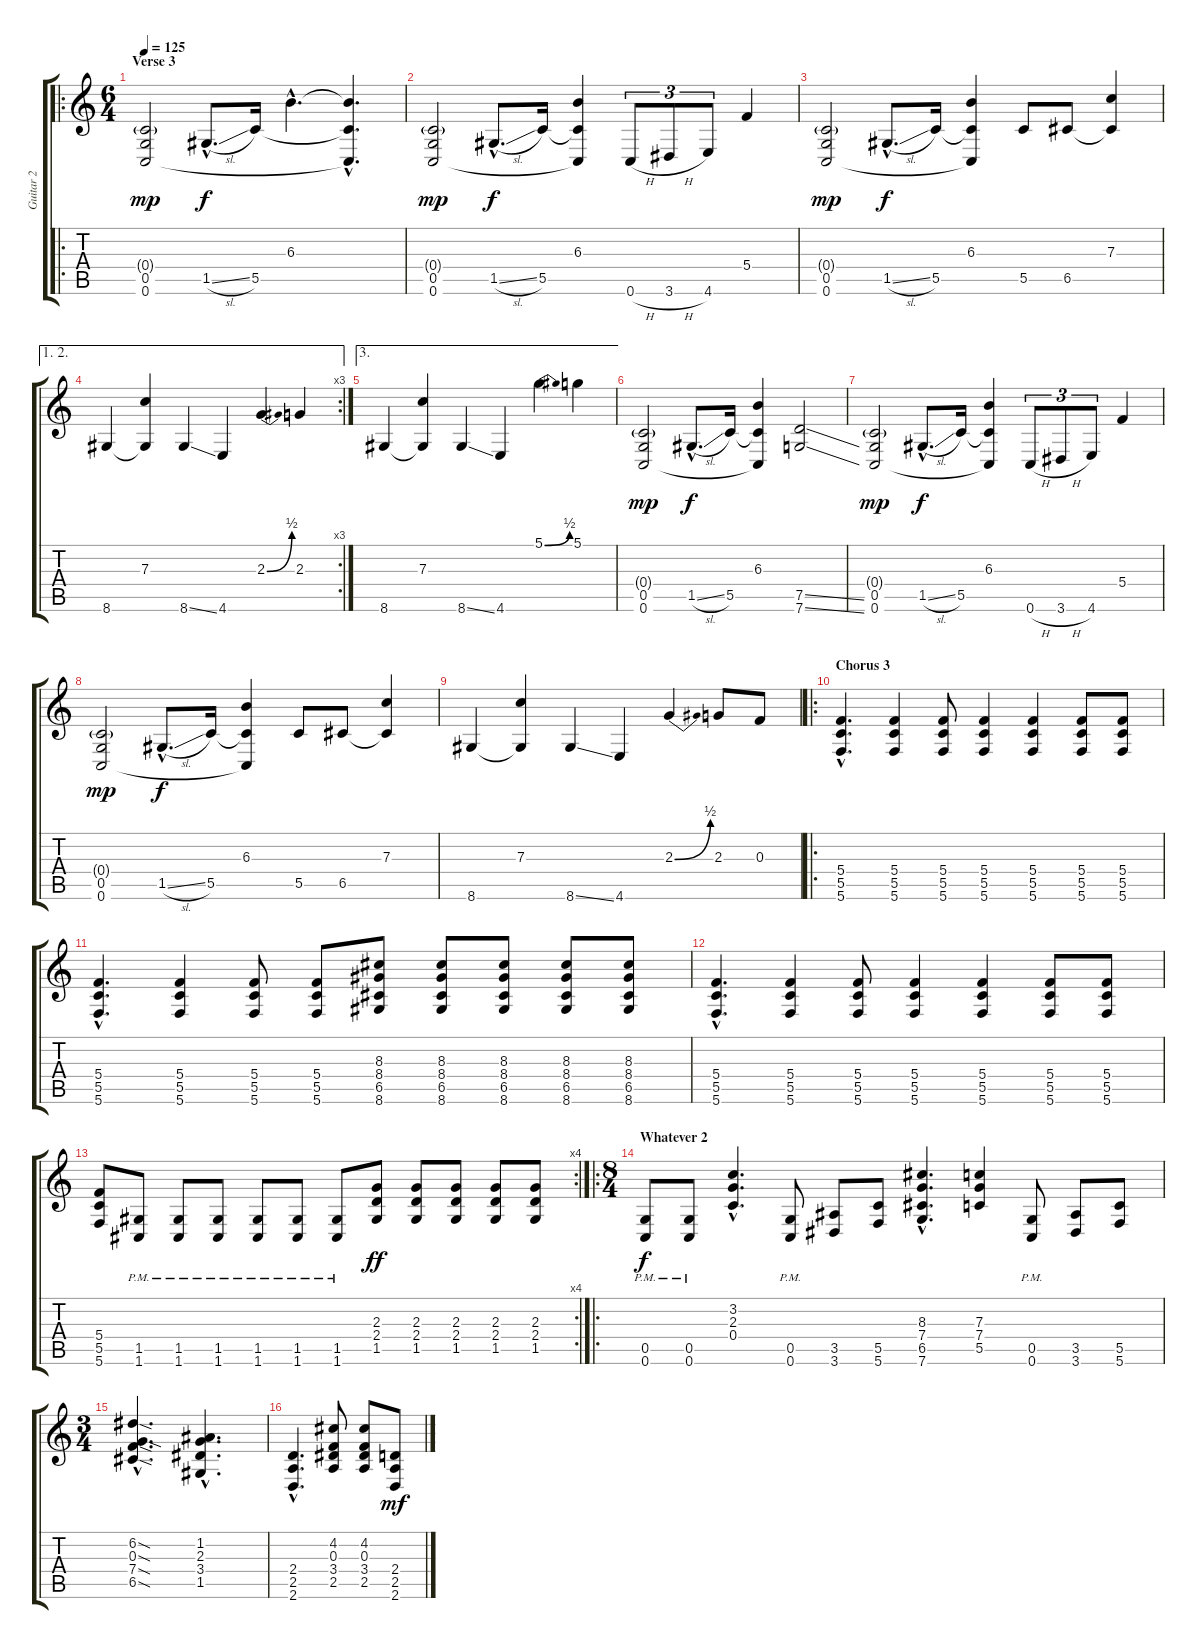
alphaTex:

\track ("Guitar 2" "Guitar 2") {instrument distortionguitar}
\staff {score tabs}
\tuning (D4 A3 F3 C3 G2 C2) {hide}
\ro
\ts (6 4)
\section ("" "Verse 3")
\tempo 125
\clef g2
\ks c
(0.4{g} 0.5 0.6).2{dy mp} 1.5{sl hac}.8{d dy f} 5.5.16 6.3{hac}.4{d} (6.3{hac t} 5.5{hac t} 0.6{hac t}).4{d} |
(0.4{g} 0.5 0.6).2{dy mp} 1.5{sl hac}.8{d dy f} 5.5.16 (6.3 5.5{t} 0.6{t}).4 0.6{h}.8{tu (3 2)} 3.6{h}.8{tu (3 2)} 4.6.8{tu (3 2)} 5.4.4 |
(0.4{g} 0.5 0.6).2{dy mp} 1.5{sl hac}.8{d dy f} 5.5.16 (6.3 5.5{t} 0.6{t}).4 5.5.8 6.5.8 (7.3 6.5{t}).4 |
\ae (1 2)
\rc 3
8.6.4 (7.3 8.6{t}).4 8.6{ss}.4 4.6.4 2.3{be (bend 0 0 60 2)}.4 2.3.4 |
\ae 3
8.6.4 (7.3 8.6{t}).4 8.6{ss}.4 4.6.4 5.1{be (bend 0 0 60 2)}.4 5.1.4 |
(0.4{g} 0.5 0.6).2{dy mp} 1.5{sl hac}.8{d dy f} 5.5.16 (6.3 5.5{t} 0.6{t}).4 (7.5{ss} 7.6{ss}).2 |
(0.4{g} 0.5 0.6).2{dy mp} 1.5{sl hac}.8{d dy f} 5.5.16 (6.3 5.5{t} 0.6{t}).4 0.6{h}.8{tu (3 2)} 3.6{h}.8{tu (3 2)} 4.6.8{tu (3 2)} 5.4.4 |
(0.4{g} 0.5 0.6).2{dy mp} 1.5{sl hac}.8{d dy f} 5.5.16 (6.3 5.5{t} 0.6{t}).4 5.5.8 6.5.8 (7.3 6.5{t}).4 |
8.6.4 (7.3 8.6{t}).4 8.6{ss}.4 4.6.4 2.3{be (bend 0 0 60 2)}.4 2.3.8 0.3.8 |
\ro
\section ("" "Chorus 3")
(5.4{hac} 5.5{hac} 5.6{hac}).4{d} (5.4 5.5 5.6).4 (5.4 5.5 5.6).8 (5.4 5.5 5.6).4 (5.4 5.5 5.6).4 (5.4 5.5 5.6).8 (5.4 5.5 5.6).8 |
(5.4{hac} 5.5{hac} 5.6{hac}).4{d} (5.4 5.5 5.6).4 (5.4 5.5 5.6).8 (5.4 5.5 5.6).8 (8.3 8.4 6.5 8.6).8 (8.3 8.4 6.5 8.6).8 (8.3 8.4 6.5 8.6).8 (8.3 8.4 6.5 8.6).8 (8.3 8.4 6.5 8.6).8 |
(5.4{hac} 5.5{hac} 5.6{hac}).4{d} (5.4 5.5 5.6).4 (5.4 5.5 5.6).8 (5.4 5.5 5.6).4 (5.4 5.5 5.6).4 (5.4 5.5 5.6).8 (5.4 5.5 5.6).8 |
\rc 4
(5.4 5.5 5.6).8 (1.5{pm} 1.6{pm}).8 (1.5{pm} 1.6{pm}).8 (1.5{pm} 1.6{pm}).8 (1.5{pm} 1.6{pm}).8 (1.5{pm} 1.6{pm}).8 (1.5{pm} 1.6{pm}).8 (2.3 2.4 1.5).8{dy ff} (2.3 2.4 1.5).8 (2.3 2.4 1.5).8 (2.3 2.4 1.5).8 (2.3 2.4 1.5).8 |
\ro
\ts (8 4)
\section ("" "Whatever 2")
(0.5{pm} 0.6{pm}).8{dy f} (0.5{pm} 0.6{pm}).8 (3.2{hac} 2.3{hac} 0.4{hac}).4{d} (0.5{pm} 0.6{pm}).8 (3.5 3.6).8 (5.5 5.6).8 (8.3{hac} 7.4{hac} 6.5{hac} 7.6{hac}).4{d} (7.3 7.4 5.5).4 (0.5{pm} 0.6{pm}).8 (3.5 3.6).8 (5.5 5.6).8 |
\ts (3 4)
(6.2{sod hac} 0.3{sod hac} 7.4{sod hac} 6.5{sod hac}).4{d} (1.2{hac} 2.3{hac} 3.4{hac} 1.5{hac}).4{d} |
(2.4{hac} 2.5{hac} 2.6{hac}).4{d} (4.2 0.3 3.4 2.5).8 (4.2 0.3 3.4 2.5).8 (2.4 2.5 2.6).8{dy mf}
